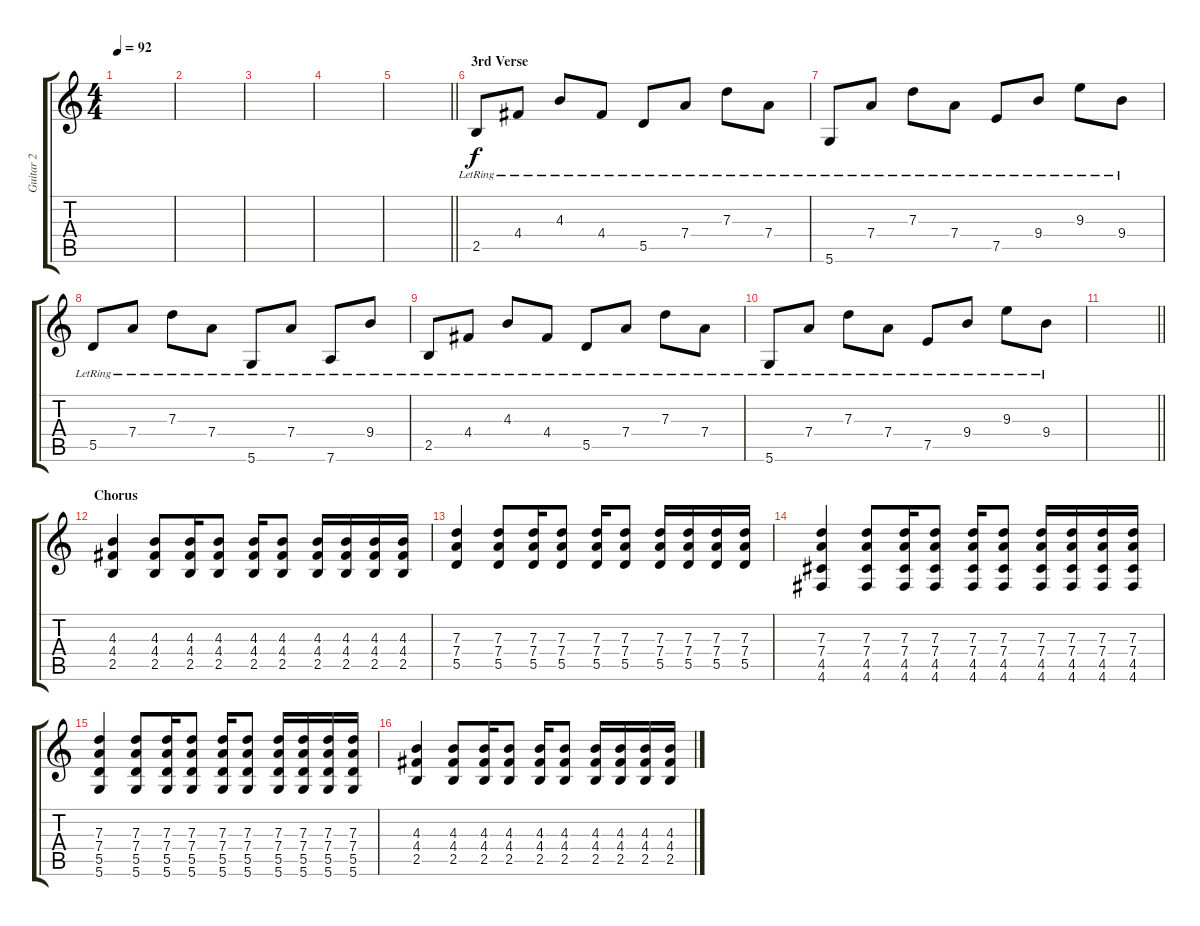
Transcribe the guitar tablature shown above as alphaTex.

\track ("Guitar 2" "Guitar 2") {instrument electricguitarclean}
\staff {score tabs}
\tuning (E4 B3 G3 D3 A2 D2) {hide}
\ts (4 4)
\tempo 92
\clef g2
\ks c
|
|
|
|
\barLineRight lightlight
|
\section ("" "3rd Verse")
2.5{lr}.8 4.4{lr}.8 4.3{lr}.8 4.4{lr}.8 5.5{lr}.8 7.4{lr}.8 7.3{lr}.8 7.4{lr}.8 |
5.6{lr}.8 7.4{lr}.8 7.3{lr}.8 7.4{lr}.8 7.5{lr}.8 9.4{lr}.8 9.3{lr}.8 9.4{lr}.8 |
5.5{lr}.8 7.4{lr}.8 7.3{lr}.8 7.4{lr}.8 5.6{lr}.8 7.4{lr}.8 7.6{lr}.8 9.4{lr}.8 |
2.5{lr}.8 4.4{lr}.8 4.3{lr}.8 4.4{lr}.8 5.5{lr}.8 7.4{lr}.8 7.3{lr}.8 7.4{lr}.8 |
5.6{lr}.8 7.4{lr}.8 7.3{lr}.8 7.4{lr}.8 7.5{lr}.8 9.4{lr}.8 9.3{lr}.8 9.4{lr}.8 |
\barLineRight lightlight
|
\section ("" "Chorus")
(4.3 4.4 2.5).4 (4.3 4.4 2.5).8 (4.3 4.4 2.5).16 (4.3 4.4 2.5).8 (4.3 4.4 2.5).16 (4.3 4.4 2.5).8 (4.3 4.4 2.5).16 (4.3 4.4 2.5).16 (4.3 4.4 2.5).16 (4.3 4.4 2.5).16 |
(7.3 7.4 5.5).4 (7.3 7.4 5.5).8 (7.3 7.4 5.5).16 (7.3 7.4 5.5).8 (7.3 7.4 5.5).16 (7.3 7.4 5.5).8 (7.3 7.4 5.5).16 (7.3 7.4 5.5).16 (7.3 7.4 5.5).16 (7.3 7.4 5.5).16 |
(7.3 7.4 4.5 4.6).4 (7.3 7.4 4.5 4.6).8 (7.3 7.4 4.5 4.6).16 (7.3 7.4 4.5 4.6).8 (7.3 7.4 4.5 4.6).16 (7.3 7.4 4.5 4.6).8 (7.3 7.4 4.5 4.6).16 (7.3 7.4 4.5 4.6).16 (7.3 7.4 4.5 4.6).16 (7.3 7.4 4.5 4.6).16 |
(7.3 7.4 5.5 5.6).4 (7.3 7.4 5.5 5.6).8 (7.3 7.4 5.5 5.6).16 (7.3 7.4 5.5 5.6).8 (7.3 7.4 5.5 5.6).16 (7.3 7.4 5.5 5.6).8 (7.3 7.4 5.5 5.6).16 (7.3 7.4 5.5 5.6).16 (7.3 7.4 5.5 5.6).16 (7.3 7.4 5.5 5.6).16 |
(4.3 4.4 2.5).4 (4.3 4.4 2.5).8 (4.3 4.4 2.5).16 (4.3 4.4 2.5).8 (4.3 4.4 2.5).16 (4.3 4.4 2.5).8 (4.3 4.4 2.5).16 (4.3 4.4 2.5).16 (4.3 4.4 2.5).16 (4.3 4.4 2.5).16
